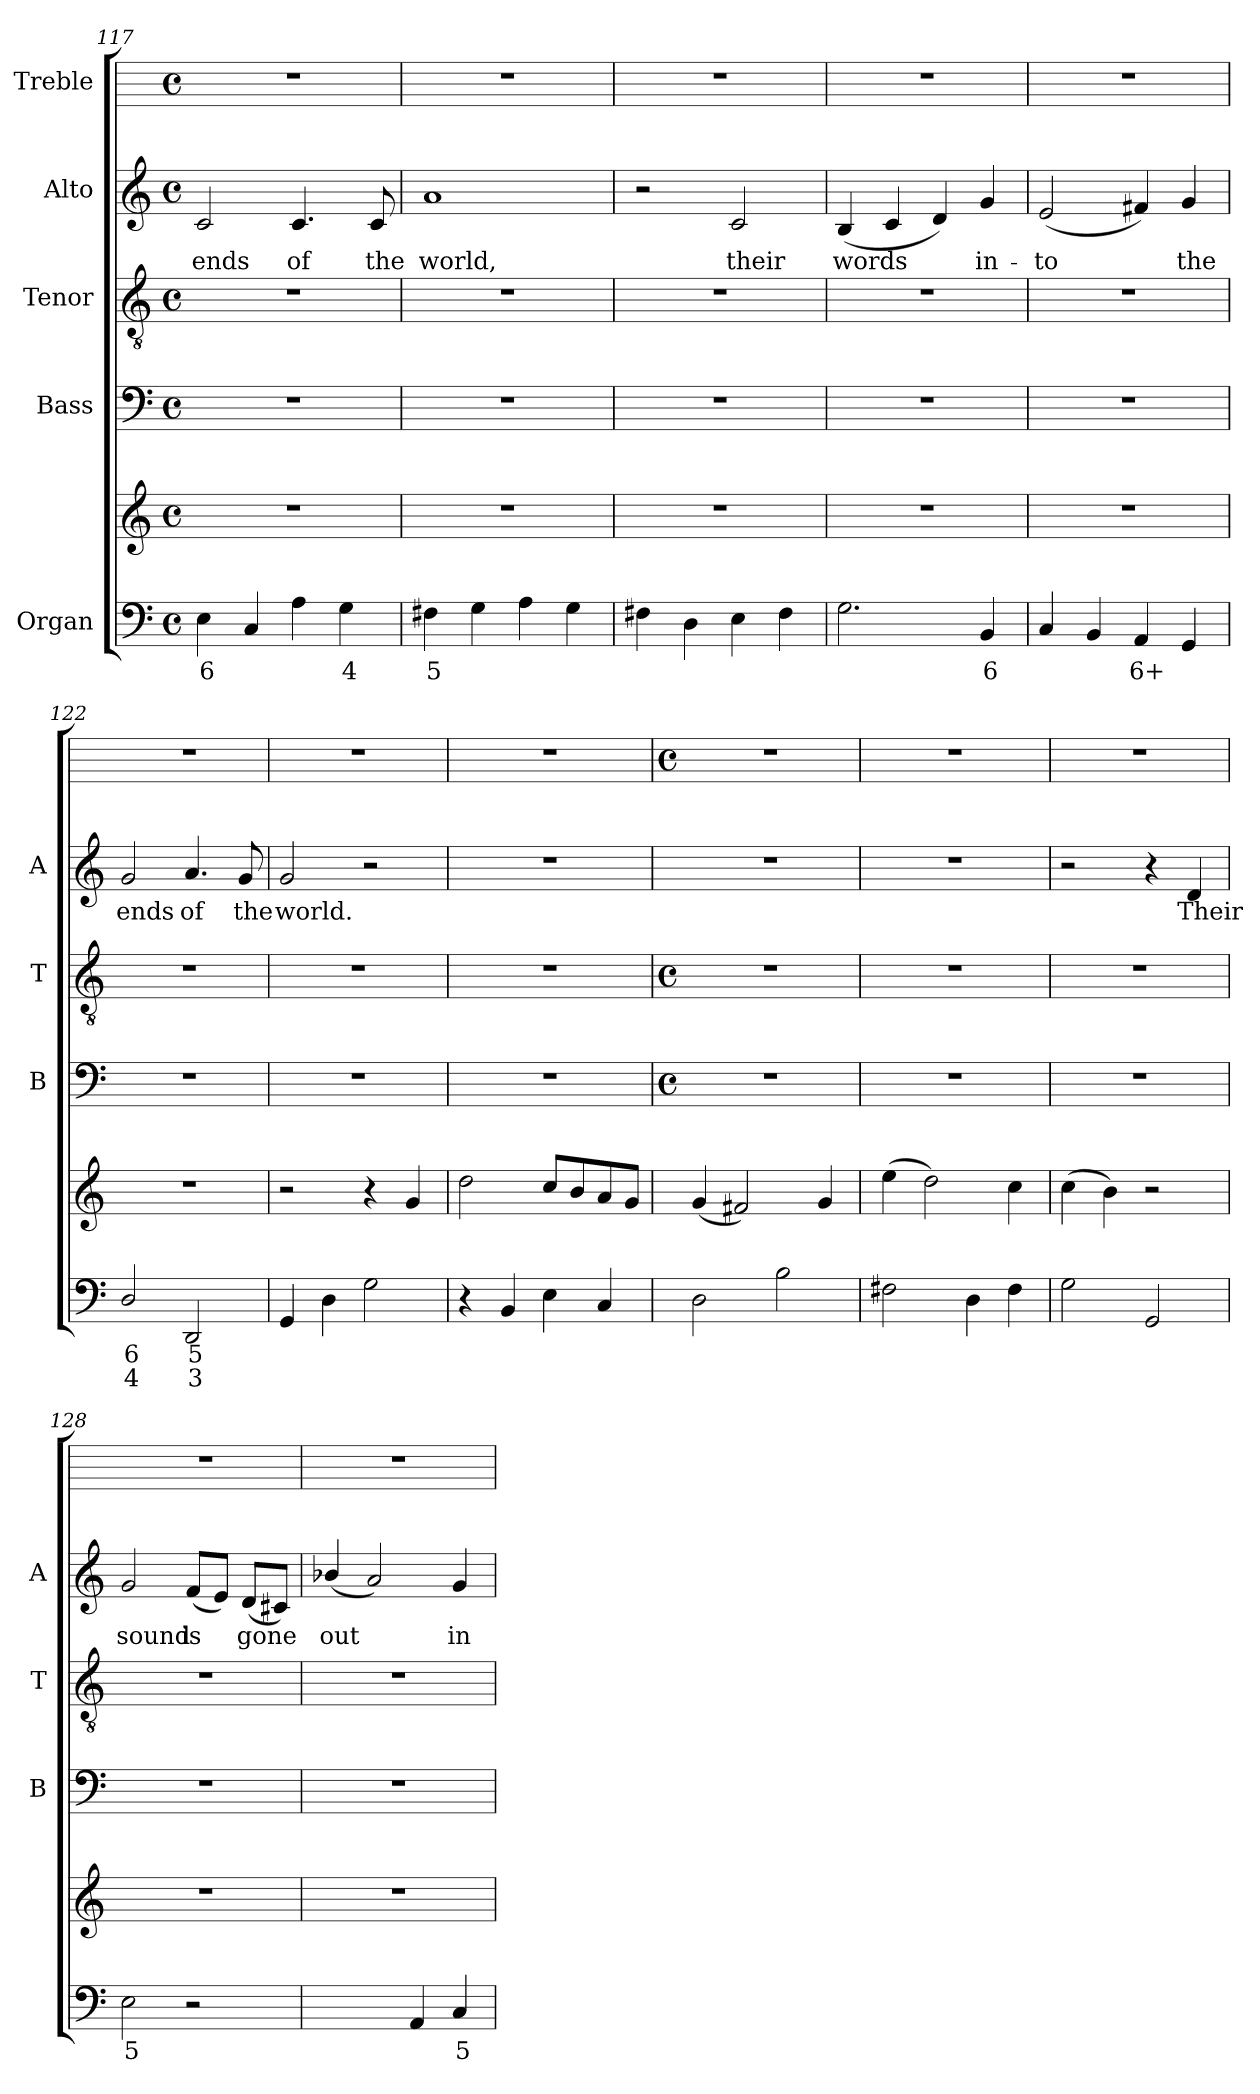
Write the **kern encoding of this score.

**kern	**text	**text	**kern	**kern	**kern	**kern	**text	**kern
*part5	*part5	*part5	*part5	*part4	*part3	*part2	*part2	*part1
*staff6	*staff6	*staff6	*staff5	*staff4	*staff3	*staff2	*staff2	*staff1
*I"Organ	*	*	*	*I"Bass	*I"Tenor	*I"Alto	*	*I"Treble
*	*	*	*	*I'B	*I'T	*I'A	*	*
*clefF4	*	*	*clefG2	*clefF4	*clefGv2	*clefG2	*	*
*k[]	*	*	*k[]	*k[]	*k[]	*k[]	*	*
*C:	*	*	*C:	*C:	*C:	*C:	*	*
*M4/4	*	*	*M4/4	*M4/4	*M4/4	*M4/4	*	*M4/4
*met(c)	*	*	*met(c)	*met(c)	*met(c)	*met(c)	*	*met(c)
=117	=117	=117	=117	=117	=117	=117	=117	=117
!	!LO:LY:b	!	!	!	!	!	!LO:LY:b	!
4E	6	.	1r	1r	1r	2c	ends	1r
4C	.	.	.	.	.	.	.	.
!	!	!	!	!	!	!	!LO:LY:b	!
4A	.	.	.	.	.	4.c	of	.
!	!LO:LY:b	!	!	!	!	!	!	!
4G	4	.	.	.	.	.	.	.
!	!	!	!	!	!	!	!LO:LY:b	!
.	.	.	.	.	.	8c	the	.
=118	=118	=118	=118	=118	=118	=118	=118	=118
!	!LO:LY:b	!	!	!	!	!	!LO:LY:b	!
4F#X	5	.	1r	1r	1r	1a	world,	1r
4G	.	.	.	.	.	.	.	.
4A	.	.	.	.	.	.	.	.
4G	.	.	.	.	.	.	.	.
=119	=119	=119	=119	=119	=119	=119	=119	=119
4F#X	.	.	1r	1r	1r	2r	.	1r
4D	.	.	.	.	.	.	.	.
!	!	!	!	!	!	!	!LO:LY:b	!
4E	.	.	.	.	.	2c	their	.
4F#	.	.	.	.	.	.	.	.
=120	=120	=120	=120	=120	=120	=120	=120	=120
!	!	!	!	!	!	!	!LO:LY:b	!
2.G	.	.	1r	1r	1r	(<4B	words	1r
.	.	.	.	.	.	4c	.	.
.	.	.	.	.	.	4d)	.	.
!	!LO:LY:b	!	!	!	!	!	!LO:LY:b	!
4BB	6	.	.	.	.	4g	in-	.
=121	=121	=121	=121	=121	=121	=121	=121	=121
!	!	!	!	!	!	!	!LO:LY:b	!
4C	.	.	1r	1r	1r	(<2e	-to	1r
4BB	.	.	.	.	.	.	.	.
!	!LO:LY:b	!	!	!	!	!	!	!
4AA	6+	.	.	.	.	4f#X)	.	.
!	!	!	!	!	!	!	!LO:LY:b	!
4GG	.	.	.	.	.	4g	the	.
=122	=122	=122	=122	=122	=122	=122	=122	=122
!	!LO:LY:b	!LO:LY:b	!	!	!	!	!LO:LY:b	!
2D/	6	4	1r	1r	1r	2g	ends	1r
!	!LO:LY:b	!LO:LY:b	!	!	!	!	!LO:LY:b	!
2DD	5	3	.	.	.	4.a	of	.
!	!	!	!	!	!	!	!LO:LY:b	!
.	.	.	.	.	.	8g	the	.
=123	=123	=123	=123	=123	=123	=123	=123	=123
!	!	!	!	!	!	!	!LO:LY:b	!
4GG	.	.	2r	1r	1r	2g	world.	1r
4D	.	.	.	.	.	.	.	.
2G	.	.	4r	.	.	2r	.	.
.	.	.	4g	.	.	.	.	.
=124	=124	=124	=124	=124	=124	=124	=124	=124
4r	.	.	2dd	1r	1r	1r	.	1r
4BB	.	.	.	.	.	.	.	.
4E	.	.	8ccL	.	.	.	.	.
.	.	.	8b	.	.	.	.	.
4C	.	.	8a	.	.	.	.	.
.	.	.	8gJ	.	.	.	.	.
!!LO:LB:g=z
=125	=125	=125	=125	=125	=125	=125	=125	=125
*	*	*	*	*M4/4	*M4/4	*	*	*M4/4
*	*	*	*	*met(c)	*met(c)	*	*	*met(c)
2D	.	.	(<4g	1r	1r	1r	.	1r
.	.	.	2f#X)	.	.	.	.	.
2B	.	.	.	.	.	.	.	.
.	.	.	4g	.	.	.	.	.
=126	=126	=126	=126	=126	=126	=126	=126	=126
2F#X	.	.	(>4ee	1r	1r	1r	.	1r
.	.	.	2dd)	.	.	.	.	.
4D	.	.	.	.	.	.	.	.
4F#	.	.	4cc	.	.	.	.	.
=127	=127	=127	=127	=127	=127	=127	=127	=127
2G	.	.	(>4cc	1r	1r	2r	.	1r
.	.	.	4b)	.	.	.	.	.
2GG	.	.	2r	.	.	4r	.	.
!	!	!	!	!	!	!	!LO:LY:b	!
.	.	.	.	.	.	4d	Their	.
=128	=128	=128	=128	=128	=128	=128	=128	=128
!	!LO:LY:b	!	!	!	!	!	!LO:LY:b	!
2E	5	.	1r	1r	1r	2g	sound	1r
!	!	!	!	!	!	!	!LO:LY:b	!
2r	.	.	.	.	.	(<8fL	is	.
.	.	.	.	.	.	8eJ)	.	.
!	!	!	!	!	!	!	!LO:LY:b	!
.	.	.	.	.	.	(<8dL	gone	.
.	.	.	.	.	.	8c#XJ)	.	.
=129	=129	=129	=129	=129	=129	=129	=129	=129
!	!LO:LY:b	!	!	!	!	!	!LO:LY:b	!
[4C#Xyy	7	.	1r	1r	1r	(<4b-X/	out	1r
!	!LO:LY:b	!	!	!	!	!	!	!
4C#yy]	6	.	.	.	.	2a)	.	.
4AA	.	.	.	.	.	.	.	.
!	!LO:LY:b	!	!	!	!	!	!LO:LY:b	!
4C#	5	.	.	.	.	4g	in-	.
=	=	=	=	=	=	=	=	=
*-	*-	*-	*-	*-	*-	*-	*-	*-
